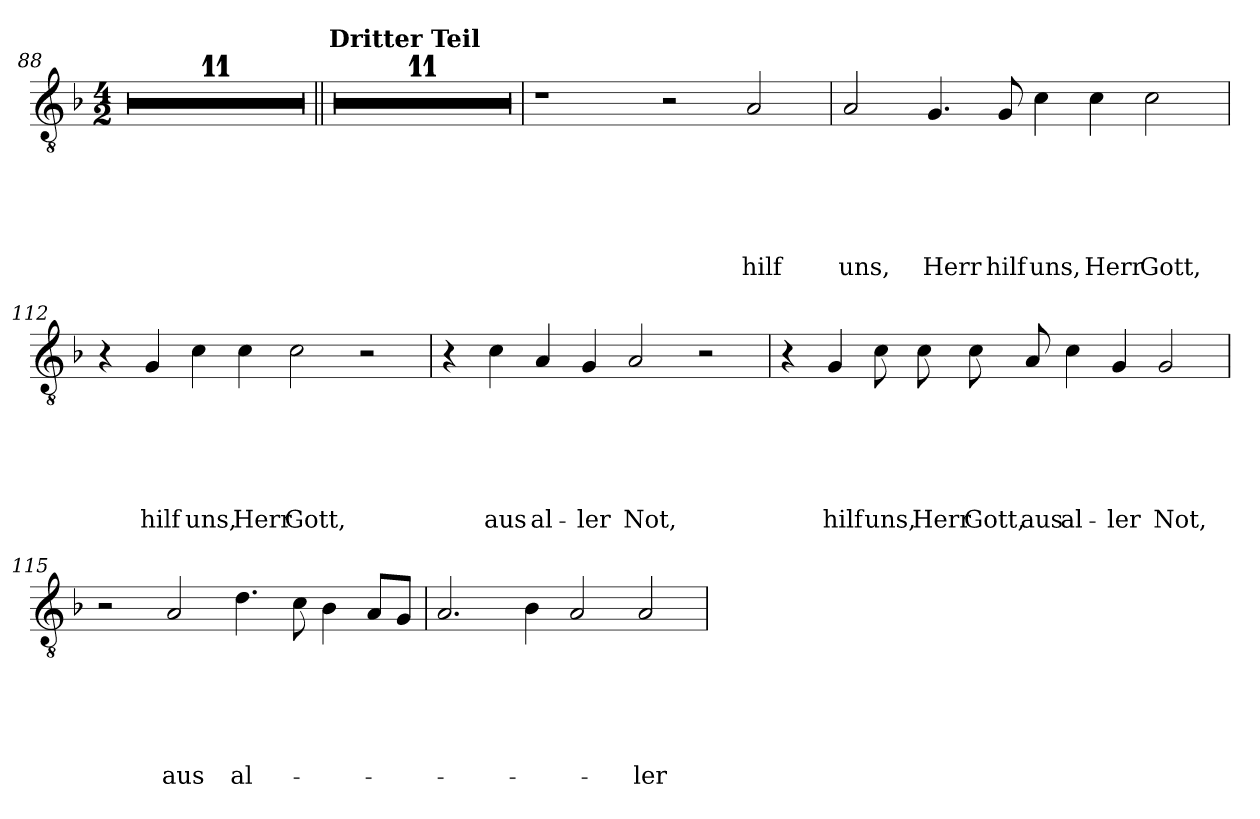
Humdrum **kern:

**kern	**text	**text	**text	**text	**text	**text
*part1	*part1	*part1	*part1	*part1	*part1	*part1
*staff1	*staff1	*staff1	*staff1	*staff1	*staff1	*staff1
*clefGv2	*	*	*	*	*	*
*k[b-]	*	*	*	*	*	*
*F:	*	*	*	*	*	*
*M4/2	*	*	*	*	*	*
=88	=88	=88	=88	=88	=88	=88
0r	.	.	.	.	.	.
=89	=89	=89	=89	=89	=89	=89
0r	.	.	.	.	.	.
=90	=90	=90	=90	=90	=90	=90
0r	.	.	.	.	.	.
=91	=91	=91	=91	=91	=91	=91
0r	.	.	.	.	.	.
=92	=92	=92	=92	=92	=92	=92
0r	.	.	.	.	.	.
=93	=93	=93	=93	=93	=93	=93
0r	.	.	.	.	.	.
=94	=94	=94	=94	=94	=94	=94
0r	.	.	.	.	.	.
=95	=95	=95	=95	=95	=95	=95
0r	.	.	.	.	.	.
=96	=96	=96	=96	=96	=96	=96
0r	.	.	.	.	.	.
=97	=97	=97	=97	=97	=97	=97
0r	.	.	.	.	.	.
=98	=98	=98	=98	=98	=98	=98
0r	.	.	.	.	.	.
!!LO:PB:g=z
=99||	=99||	=99||	=99||	=99||	=99||	=99||
!LO:TX:a:B:t=Dritter Teil	!	!	!	!	!	!
0r	.	.	.	.	.	.
=100	=100	=100	=100	=100	=100	=100
0r	.	.	.	.	.	.
=101	=101	=101	=101	=101	=101	=101
0r	.	.	.	.	.	.
=102	=102	=102	=102	=102	=102	=102
0r	.	.	.	.	.	.
=103	=103	=103	=103	=103	=103	=103
0r	.	.	.	.	.	.
=104	=104	=104	=104	=104	=104	=104
0r	.	.	.	.	.	.
=105	=105	=105	=105	=105	=105	=105
0r	.	.	.	.	.	.
=106	=106	=106	=106	=106	=106	=106
0r	.	.	.	.	.	.
=107	=107	=107	=107	=107	=107	=107
0r	.	.	.	.	.	.
=108	=108	=108	=108	=108	=108	=108
0r	.	.	.	.	.	.
=109	=109	=109	=109	=109	=109	=109
0r	.	.	.	.	.	.
=110	=110	=110	=110	=110	=110	=110
1r	.	.	.	.	.	.
2r	.	.	.	.	.	.
!	!	!	!	!	!	!LO:LY:b
2A/	.	.	.	.	.	hilf
=111	=111	=111	=111	=111	=111	=111
!	!	!	!	!	!	!LO:LY:b
2A/	.	.	.	.	.	uns,
!	!	!	!	!	!	!LO:LY:b
4.G/	.	.	.	.	.	Herr
!	!	!	!	!	!	!LO:LY:b
8G/	.	.	.	.	.	hilf
!	!	!	!	!	!	!LO:LY:b
4c\	.	.	.	.	.	uns,
!	!	!	!	!	!	!LO:LY:b
4c\	.	.	.	.	.	Herr
!	!	!	!	!	!	!LO:LY:b
2c\	.	.	.	.	.	Gott,
=112	=112	=112	=112	=112	=112	=112
4r	.	.	.	.	.	.
!	!	!	!	!	!	!LO:LY:b
4G/	.	.	.	.	.	hilf
!	!	!	!	!	!	!LO:LY:b
4c\	.	.	.	.	.	uns,
!	!	!	!	!	!	!LO:LY:b
4c\	.	.	.	.	.	Herr
!	!	!	!	!	!	!LO:LY:b
2c\	.	.	.	.	.	Gott,
2r	.	.	.	.	.	.
!!LO:LB:g=z
=113	=113	=113	=113	=113	=113	=113
4r	.	.	.	.	.	.
!	!	!	!	!	!	!LO:LY:b
4c\	.	.	.	.	.	aus
!	!	!	!	!	!	!LO:LY:b
4A/	.	.	.	.	.	al-
!	!	!	!	!	!	!LO:LY:b
4G/	.	.	.	.	.	-ler
!	!	!	!	!	!	!LO:LY:b
2A/	.	.	.	.	.	Not,
2r	.	.	.	.	.	.
=114	=114	=114	=114	=114	=114	=114
4r	.	.	.	.	.	.
!	!	!	!	!	!	!LO:LY:b
4G/	.	.	.	.	.	hilf
!	!	!	!	!	!	!LO:LY:b
8c\	.	.	.	.	.	uns,
!	!	!	!	!	!	!LO:LY:b
8c\	.	.	.	.	.	Herr
!	!	!	!	!	!	!LO:LY:b
8c\	.	.	.	.	.	Gott,
!	!	!	!	!	!	!LO:LY:b
8A/	.	.	.	.	.	aus
!	!	!	!	!	!	!LO:LY:b
4c\	.	.	.	.	.	al-
!	!	!	!	!	!	!LO:LY:b
4G/	.	.	.	.	.	-ler
!	!	!	!	!	!	!LO:LY:b
2G/	.	.	.	.	.	Not,
=115	=115	=115	=115	=115	=115	=115
2r	.	.	.	.	.	.
!	!	!	!	!	!	!LO:LY:b
2A/	.	.	.	.	.	aus
!	!	!	!	!	!	!LO:LY:b
4.d\	.	.	.	.	.	al-
8c\	.	.	.	.	.	.
4B-\	.	.	.	.	.	.
8A/L	.	.	.	.	.	.
8G/J	.	.	.	.	.	.
!!LO:LB:g=z
=116	=116	=116	=116	=116	=116	=116
2.A/	.	.	.	.	.	.
4B-\	.	.	.	.	.	.
2A/	.	.	.	.	.	.
!	!	!	!	!	!	!LO:LY:b
2A/	.	.	.	.	.	-ler
=	=	=	=	=	=	=
*-	*-	*-	*-	*-	*-	*-
